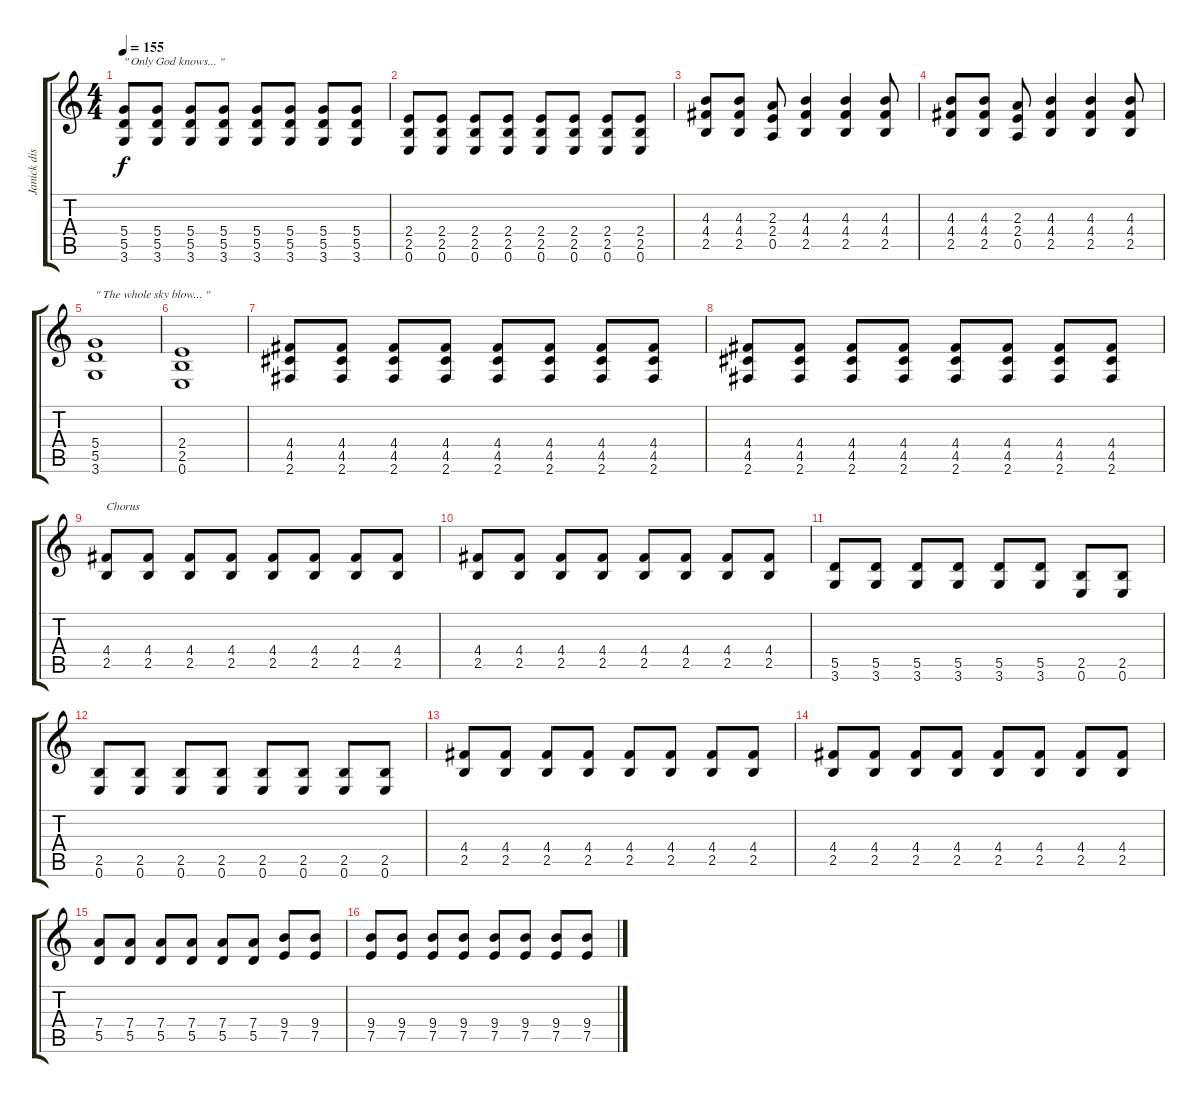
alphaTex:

\track ("Janick distortion" "Janick dis") {instrument distortionguitar}
\staff {score tabs}
\tuning (E4 B3 G3 D3 A2 E2) {hide}
\ts (4 4)
\tempo 155
\clef g2
\ks c
(5.4 5.5 3.6).8{txt "\" Only God knows... \"" dy f} (5.4 5.5 3.6).8 (5.4 5.5 3.6).8 (5.4 5.5 3.6).8 (5.4 5.5 3.6).8 (5.4 5.5 3.6).8 (5.4 5.5 3.6).8 (5.4 5.5 3.6).8 |
(2.4 2.5 0.6).8 (2.4 2.5 0.6).8 (2.4 2.5 0.6).8 (2.4 2.5 0.6).8 (2.4 2.5 0.6).8 (2.4 2.5 0.6).8 (2.4 2.5 0.6).8 (2.4 2.5 0.6).8 |
(4.3 4.4 2.5).8 (4.3 4.4 2.5).8 (2.3 2.4 0.5).8 (4.3 4.4 2.5).4 (4.3 4.4 2.5).4 (4.3 4.4 2.5).8 |
(4.3 4.4 2.5).8 (4.3 4.4 2.5).8 (2.3 2.4 0.5).8 (4.3 4.4 2.5).4 (4.3 4.4 2.5).4 (4.3 4.4 2.5).8 |
(5.4 5.5 3.6).1{txt "\" The whole sky blow... \""} |
(2.4 2.5 0.6).1 |
(4.4 4.5 2.6).8 (4.4 4.5 2.6).8 (4.4 4.5 2.6).8 (4.4 4.5 2.6).8 (4.4 4.5 2.6).8 (4.4 4.5 2.6).8 (4.4 4.5 2.6).8 (4.4 4.5 2.6).8 |
(4.4 4.5 2.6).8 (4.4 4.5 2.6).8 (4.4 4.5 2.6).8 (4.4 4.5 2.6).8 (4.4 4.5 2.6).8 (4.4 4.5 2.6).8 (4.4 4.5 2.6).8 (4.4 4.5 2.6).8 |
(4.4 2.5).8{txt "Chorus" volume 12} (4.4 2.5).8 (4.4 2.5).8 (4.4 2.5).8 (4.4 2.5).8 (4.4 2.5).8 (4.4 2.5).8 (4.4 2.5).8 |
(4.4 2.5).8 (4.4 2.5).8 (4.4 2.5).8 (4.4 2.5).8 (4.4 2.5).8 (4.4 2.5).8 (4.4 2.5).8 (4.4 2.5).8 |
(5.5 3.6).8 (5.5 3.6).8 (5.5 3.6).8 (5.5 3.6).8 (5.5 3.6).8 (5.5 3.6).8 (2.5 0.6).8 (2.5 0.6).8 |
(2.5 0.6).8 (2.5 0.6).8 (2.5 0.6).8 (2.5 0.6).8 (2.5 0.6).8 (2.5 0.6).8 (2.5 0.6).8 (2.5 0.6).8 |
(4.4 2.5).8 (4.4 2.5).8 (4.4 2.5).8 (4.4 2.5).8 (4.4 2.5).8 (4.4 2.5).8 (4.4 2.5).8 (4.4 2.5).8 |
(4.4 2.5).8 (4.4 2.5).8 (4.4 2.5).8 (4.4 2.5).8 (4.4 2.5).8 (4.4 2.5).8 (4.4 2.5).8 (4.4 2.5).8 |
(7.4 5.5).8 (7.4 5.5).8 (7.4 5.5).8 (7.4 5.5).8 (7.4 5.5).8 (7.4 5.5).8 (9.4 7.5).8 (9.4 7.5).8 |
(9.4 7.5).8 (9.4 7.5).8 (9.4 7.5).8 (9.4 7.5).8 (9.4 7.5).8 (9.4 7.5).8 (9.4 7.5).8 (9.4 7.5).8
